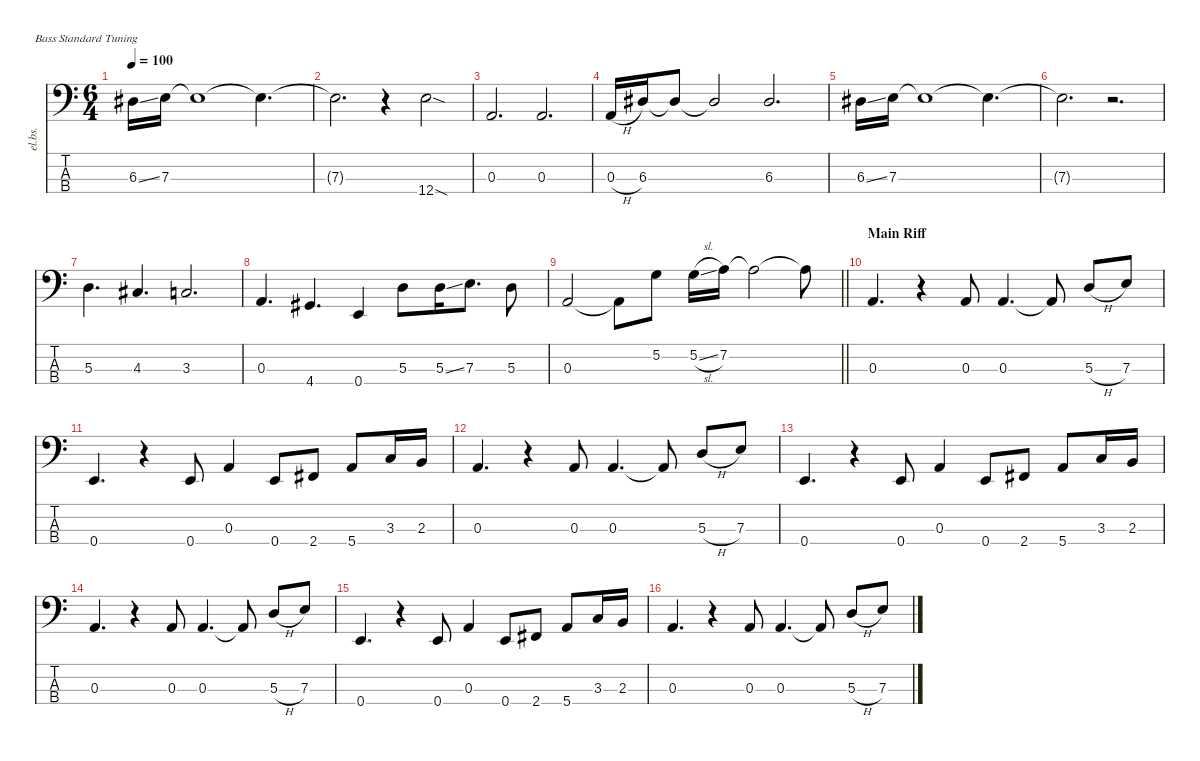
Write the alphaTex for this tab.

\defaultSystemsLayout 4
\hideDynamics
\bracketExtendMode nobrackets
\otherSystemsTrackNameOrientation horizontal
\track ("Bass" "el.bs.") {instrument electricbassfinger}
\staff {score tabs}
\tuning (G2 D2 A1 E1)
\ts (6 4)
\tempo 100
\clef f4
\ks c
6.3{ss acc #}.16{dy f beam Down} 7.3.16{beam Down} 7.3{t}.1{beam Down} 7.3{t}.4{d beam Down} |
7.3{t}.2{d beam Down} r.4{beam Down} 12.4{sod}.2{beam Down} |
0.3.2{d beam Up} 0.3.2{d beam Up} |
0.3{h}.16{beam Up} 6.3{acc #}.16{beam Up} 6.3{t acc #}.8{beam Up} 6.3{t acc #}.2{beam Up} 6.3{acc #}.2{d beam Up} |
6.3{ss acc #}.16{beam Down} 7.3.16{beam Down} 7.3{t}.1{beam Down} 7.3{t}.4{d beam Down} |
7.3{t}.2{d beam Down} r.2{d beam Down} |
5.3.4{d beam Down} 4.3{acc #}.4{d beam Up} 3.3.2{d beam Up} |
0.3.4{d beam Up} 4.4{acc #}.4{d beam Up} 0.4.4{beam Up} 5.3.8{beam Down} 5.3{ss}.16{beam Down} 7.3.8{d beam Down} 5.3.8{beam Down} |
\barLineRight lightlight
0.3.2{beam Up} 0.3{t}.8{beam Down} 5.2.8{beam Down} 5.2{sl}.16{beam Down} 7.2.16{beam Down} 7.2{t}.2{beam Down} 7.2{t}.8{beam Down} |
\section ("" "Main Riff")
0.3.4{d beam Up} r.4{beam Up} 0.3.8{beam Up} 0.3.4{d beam Up} 0.3{t}.8{beam Up} 5.3{h}.8{beam Up} 7.3.8{beam Up} |
0.4.4{d beam Up} r.4{beam Up} 0.4.8{beam Up} 0.3.4{beam Up} 0.4.8{beam Up} 2.4{acc #}.8{beam Up} 5.4.8{beam Up} 3.3.16{beam Up} 2.3.16{beam Up} |
0.3.4{d beam Up} r.4{beam Up} 0.3.8{beam Up} 0.3.4{d beam Up} 0.3{t}.8{beam Up} 5.3{h}.8{beam Up} 7.3.8{beam Up} |
0.4.4{d beam Up} r.4{beam Up} 0.4.8{beam Up} 0.3.4{beam Up} 0.4.8{beam Up} 2.4{acc #}.8{beam Up} 5.4.8{beam Up} 3.3.16{beam Up} 2.3.16{beam Up} |
0.3.4{d beam Up} r.4{beam Up} 0.3.8{beam Up} 0.3.4{d beam Up} 0.3{t}.8{beam Up} 5.3{h}.8{beam Up} 7.3.8{beam Up} |
0.4.4{d beam Up} r.4{beam Up} 0.4.8{beam Up} 0.3.4{beam Up} 0.4.8{beam Up} 2.4{acc #}.8{beam Up} 5.4.8{beam Up} 3.3.16{beam Up} 2.3.16{beam Up} |
0.3.4{d beam Up} r.4{beam Up} 0.3.8{beam Up} 0.3.4{d beam Up} 0.3{t}.8{beam Up} 5.3{h}.8{beam Up} 7.3.8{beam Up}
